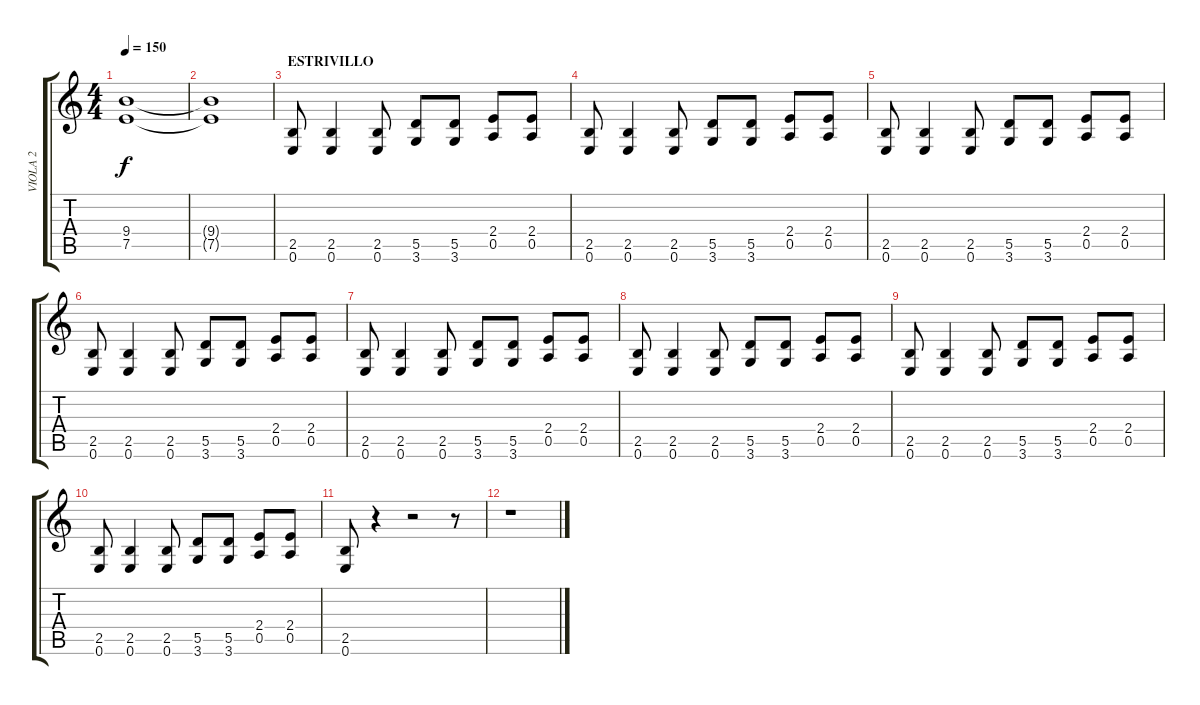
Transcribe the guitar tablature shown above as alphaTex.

\track ("VIOLA 2" "VIOLA 2") {instrument overdrivenguitar}
\staff {score tabs}
\tuning (E4 B3 G3 D3 A2 E2) {hide}
\ts (4 4)
\tempo 150
\clef g2
\ks c
(9.4 7.5).1{dy f} |
(9.4{t} 7.5{t}).1 |
\section ("" "ESTRIVILLO")
(2.5 0.6).8 (2.5 0.6).4 (2.5 0.6).8 (5.5 3.6).8 (5.5 3.6).8 (2.4 0.5).8 (2.4 0.5).8 |
(2.5 0.6).8 (2.5 0.6).4 (2.5 0.6).8 (5.5 3.6).8 (5.5 3.6).8 (2.4 0.5).8 (2.4 0.5).8 |
(2.5 0.6).8 (2.5 0.6).4 (2.5 0.6).8 (5.5 3.6).8 (5.5 3.6).8 (2.4 0.5).8 (2.4 0.5).8 |
(2.5 0.6).8 (2.5 0.6).4 (2.5 0.6).8 (5.5 3.6).8 (5.5 3.6).8 (2.4 0.5).8 (2.4 0.5).8 |
(2.5 0.6).8 (2.5 0.6).4 (2.5 0.6).8 (5.5 3.6).8 (5.5 3.6).8 (2.4 0.5).8 (2.4 0.5).8 |
(2.5 0.6).8 (2.5 0.6).4 (2.5 0.6).8 (5.5 3.6).8 (5.5 3.6).8 (2.4 0.5).8 (2.4 0.5).8 |
(2.5 0.6).8 (2.5 0.6).4 (2.5 0.6).8 (5.5 3.6).8 (5.5 3.6).8 (2.4 0.5).8 (2.4 0.5).8 |
(2.5 0.6).8 (2.5 0.6).4 (2.5 0.6).8 (5.5 3.6).8 (5.5 3.6).8 (2.4 0.5).8 (2.4 0.5).8 |
(2.5 0.6).8 r.4 r.2 r.8 |
r.1
